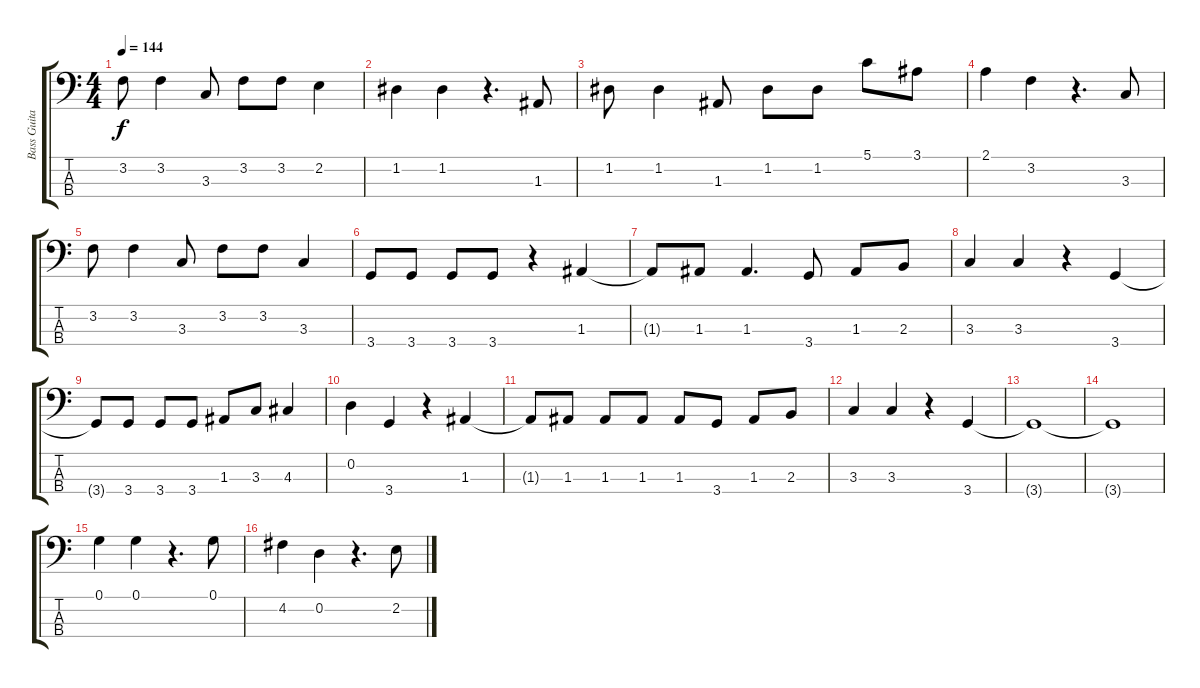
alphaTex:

\track ("Bass Guitar         " "Bass Guita") {instrument electricbassfinger}
\staff {score tabs}
\tuning (G2 D2 A1 E1) {hide}
\ts (4 4)
\tempo 144
\clef f4
\ks c
3.2.8{dy f} 3.2.4 3.3.8 3.2.8 3.2.8 2.2.4 |
1.2.4 1.2.4 r.4{d} 1.3.8 |
1.2.8 1.2.4 1.3.8 1.2.8 1.2.8 5.1.8 3.1.8 |
2.1.4 3.2.4 r.4{d} 3.3.8 |
3.2.8 3.2.4 3.3.8 3.2.8 3.2.8 3.3.4 |
3.4.8 3.4.8 3.4.8 3.4.8 r.4 1.3.4 |
1.3{t}.8 1.3.8 1.3.4{d} 3.4.8 1.3.8 2.3.8 |
3.3.4 3.3.4 r.4 3.4.4 |
3.4{t}.8 3.4.8 3.4.8 3.4.8 1.3.8 3.3.8 4.3.4 |
0.2.4 3.4.4 r.4 1.3.4 |
1.3{t}.8 1.3.8 1.3.8 1.3.8 1.3.8 3.4.8 1.3.8 2.3.8 |
3.3.4 3.3.4 r.4 3.4.4 |
3.4{t}.1 |
3.4{t}.1 |
0.1.4 0.1.4 r.4{d} 0.1.8 |
4.2.4 0.2.4 r.4{d} 2.2.8
